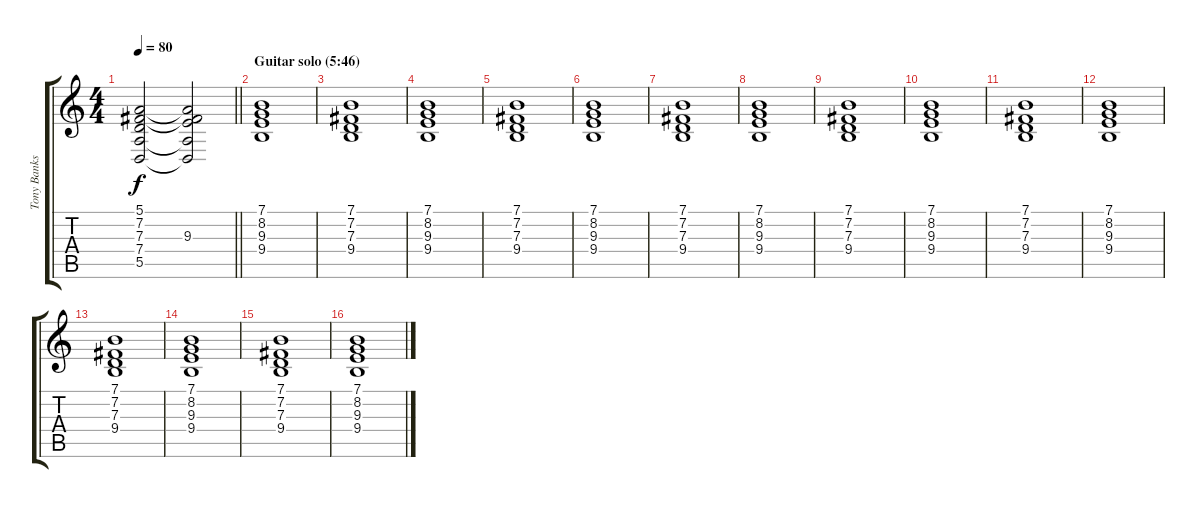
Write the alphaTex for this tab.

\track ("Tony Banks (organ)" "Tony Banks") {instrument drawbarorgan}
\staff {score tabs}
\tuning (E4 B3 G3 D3 A2 E2) {hide}
\ts (4 4)
\tempo 80
\clef g2
\barLineRight lightlight
\ks c
(5.1 7.2 7.3 7.4 5.5).2{dy f} (5.1{t} 7.2{t} 9.3 7.4{t} 5.5{t}).2 |
\section ("" "Guitar solo (5:46)")
(7.1 8.2 9.3 9.4).1{volume 8} |
(7.1 7.2 7.3 9.4).1 |
(7.1 8.2 9.3 9.4).1 |
(7.1 7.2 7.3 9.4).1 |
(7.1 8.2 9.3 9.4).1 |
(7.1 7.2 7.3 9.4).1 |
(7.1 8.2 9.3 9.4).1 |
(7.1 7.2 7.3 9.4).1 |
(7.1 8.2 9.3 9.4).1 |
(7.1 7.2 7.3 9.4).1 |
(7.1 8.2 9.3 9.4).1 |
(7.1 7.2 7.3 9.4).1 |
(7.1 8.2 9.3 9.4).1 |
(7.1 7.2 7.3 9.4).1 |
(7.1 8.2 9.3 9.4).1
